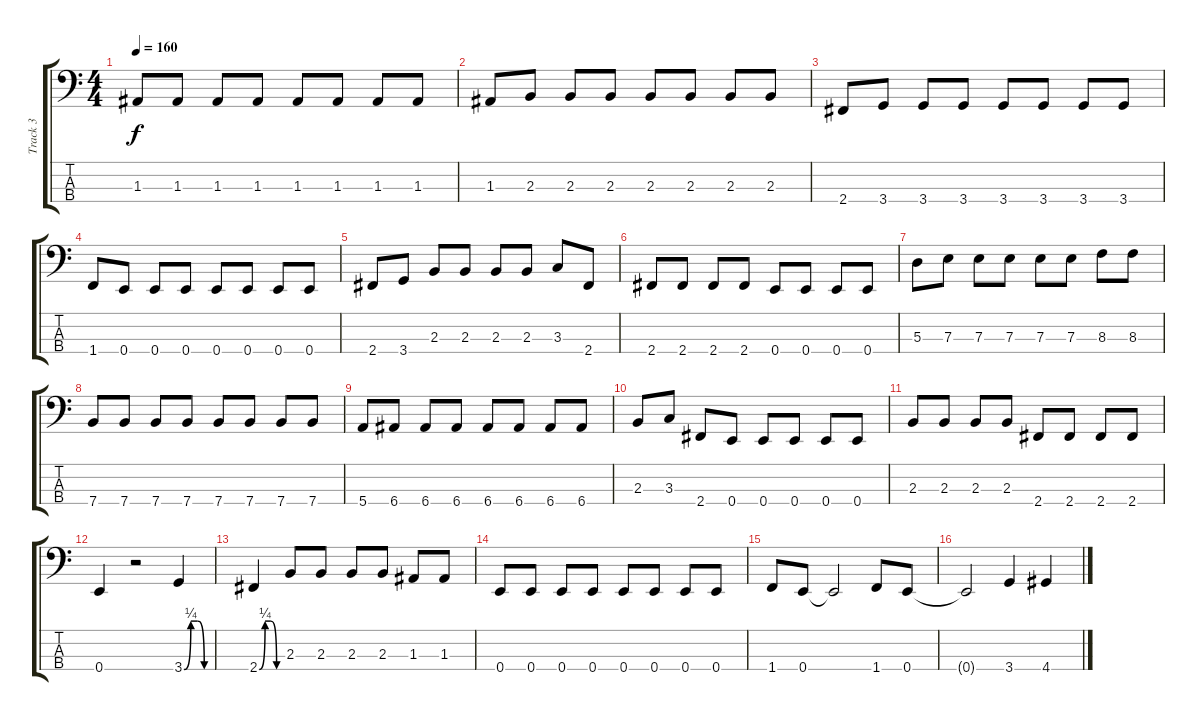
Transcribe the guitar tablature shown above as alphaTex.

\track ("Track 3" "Track 3") {instrument electricbasspick}
\staff {score tabs}
\tuning (G2 D2 A1 E1) {hide}
\ts (4 4)
\tempo 160
\clef f4
\ks c
1.3.8{dy f} 1.3.8 1.3.8 1.3.8 1.3.8 1.3.8 1.3.8 1.3.8 |
1.3.8 2.3.8 2.3.8 2.3.8 2.3.8 2.3.8 2.3.8 2.3.8 |
2.4.8 3.4.8 3.4.8 3.4.8 3.4.8 3.4.8 3.4.8 3.4.8 |
1.4.8 0.4.8 0.4.8 0.4.8 0.4.8 0.4.8 0.4.8 0.4.8 |
2.4.8 3.4.8 2.3.8 2.3.8 2.3.8 2.3.8 3.3.8 2.4.8 |
2.4.8 2.4.8 2.4.8 2.4.8 0.4.8 0.4.8 0.4.8 0.4.8 |
5.3.8 7.3.8 7.3.8 7.3.8 7.3.8 7.3.8 8.3.8 8.3.8 |
7.4.8 7.4.8 7.4.8 7.4.8 7.4.8 7.4.8 7.4.8 7.4.8 |
5.4.8 6.4.8 6.4.8 6.4.8 6.4.8 6.4.8 6.4.8 6.4.8 |
2.3.8 3.3.8 2.4.8 0.4.8 0.4.8 0.4.8 0.4.8 0.4.8 |
2.3.8 2.3.8 2.3.8 2.3.8 2.4.8 2.4.8 2.4.8 2.4.8 |
0.4.4 r.2 3.4{be (custom 0 0 15 1 30 1 45 0 60 0)}.4 |
2.4{be (custom 0 0 15 1 30 1 45 0 60 0)}.4 2.3.8 2.3.8 2.3.8 2.3.8 1.3.8 1.3.8 |
0.4.8 0.4.8 0.4.8 0.4.8 0.4.8 0.4.8 0.4.8 0.4.8 |
1.4.8 0.4.8 0.4{t}.2 1.4.8 0.4.8 |
0.4{t}.2 3.4.4 4.4.4
